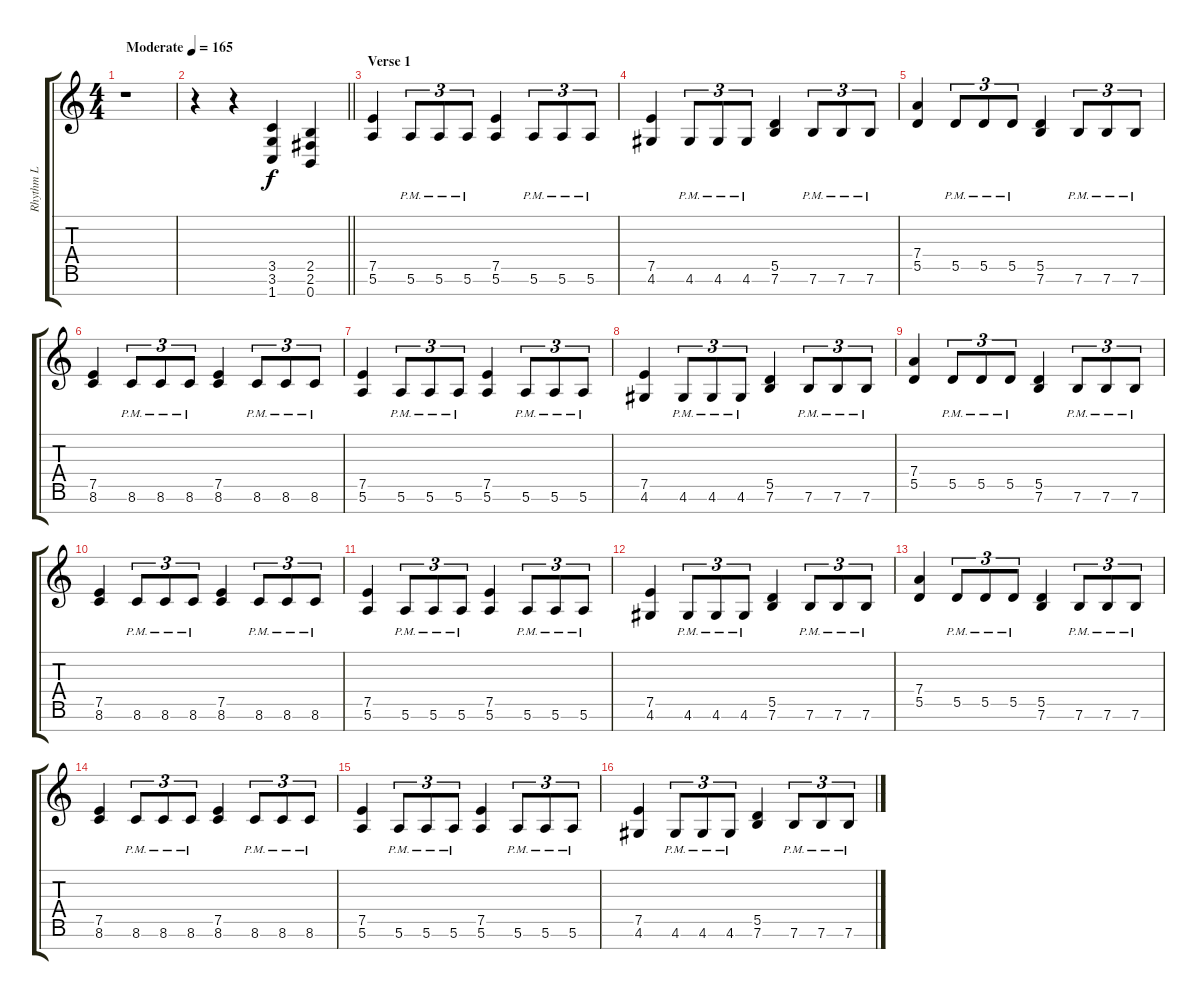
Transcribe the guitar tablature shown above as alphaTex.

\track ("Rhythm L" "Rhythm L") {instrument distortionguitar}
\staff {score tabs}
\tuning (E4 B3 G3 D3 A2 E2 B1) {hide}
\ts (4 4)
\tempo (165 "Moderate")
\clef g2
\ks c
r.1{dy f instrument distortionguitar} |
\barLineRight lightlight
r.4 r.4 (3.5 3.6 1.7).4 (2.5 2.6 0.7).4 |
\section ("" "Verse 1")
(7.5 5.6).4 5.6{pm}.8{tu (3 2)} 5.6{pm}.8{tu (3 2)} 5.6{pm}.8{tu (3 2)} (7.5 5.6).4 5.6{pm}.8{tu (3 2)} 5.6{pm}.8{tu (3 2)} 5.6{pm}.8{tu (3 2)} |
(7.5 4.6).4 4.6{pm}.8{tu (3 2)} 4.6{pm}.8{tu (3 2)} 4.6{pm}.8{tu (3 2)} (5.5 7.6).4 7.6{pm}.8{tu (3 2)} 7.6{pm}.8{tu (3 2)} 7.6{pm}.8{tu (3 2)} |
(7.4 5.5).4 5.5{pm}.8{tu (3 2)} 5.5{pm}.8{tu (3 2)} 5.5{pm}.8{tu (3 2)} (5.5 7.6).4 7.6{pm}.8{tu (3 2)} 7.6{pm}.8{tu (3 2)} 7.6{pm}.8{tu (3 2)} |
(7.5 8.6).4 8.6{pm}.8{tu (3 2)} 8.6{pm}.8{tu (3 2)} 8.6{pm}.8{tu (3 2)} (7.5 8.6).4 8.6{pm}.8{tu (3 2)} 8.6{pm}.8{tu (3 2)} 8.6{pm}.8{tu (3 2)} |
(7.5 5.6).4 5.6{pm}.8{tu (3 2)} 5.6{pm}.8{tu (3 2)} 5.6{pm}.8{tu (3 2)} (7.5 5.6).4 5.6{pm}.8{tu (3 2)} 5.6{pm}.8{tu (3 2)} 5.6{pm}.8{tu (3 2)} |
(7.5 4.6).4 4.6{pm}.8{tu (3 2)} 4.6{pm}.8{tu (3 2)} 4.6{pm}.8{tu (3 2)} (5.5 7.6).4 7.6{pm}.8{tu (3 2)} 7.6{pm}.8{tu (3 2)} 7.6{pm}.8{tu (3 2)} |
(7.4 5.5).4 5.5{pm}.8{tu (3 2)} 5.5{pm}.8{tu (3 2)} 5.5{pm}.8{tu (3 2)} (5.5 7.6).4 7.6{pm}.8{tu (3 2)} 7.6{pm}.8{tu (3 2)} 7.6{pm}.8{tu (3 2)} |
(7.5 8.6).4 8.6{pm}.8{tu (3 2)} 8.6{pm}.8{tu (3 2)} 8.6{pm}.8{tu (3 2)} (7.5 8.6).4 8.6{pm}.8{tu (3 2)} 8.6{pm}.8{tu (3 2)} 8.6{pm}.8{tu (3 2)} |
(7.5 5.6).4 5.6{pm}.8{tu (3 2)} 5.6{pm}.8{tu (3 2)} 5.6{pm}.8{tu (3 2)} (7.5 5.6).4 5.6{pm}.8{tu (3 2)} 5.6{pm}.8{tu (3 2)} 5.6{pm}.8{tu (3 2)} |
(7.5 4.6).4 4.6{pm}.8{tu (3 2)} 4.6{pm}.8{tu (3 2)} 4.6{pm}.8{tu (3 2)} (5.5 7.6).4 7.6{pm}.8{tu (3 2)} 7.6{pm}.8{tu (3 2)} 7.6{pm}.8{tu (3 2)} |
(7.4 5.5).4 5.5{pm}.8{tu (3 2)} 5.5{pm}.8{tu (3 2)} 5.5{pm}.8{tu (3 2)} (5.5 7.6).4 7.6{pm}.8{tu (3 2)} 7.6{pm}.8{tu (3 2)} 7.6{pm}.8{tu (3 2)} |
(7.5 8.6).4 8.6{pm}.8{tu (3 2)} 8.6{pm}.8{tu (3 2)} 8.6{pm}.8{tu (3 2)} (7.5 8.6).4 8.6{pm}.8{tu (3 2)} 8.6{pm}.8{tu (3 2)} 8.6{pm}.8{tu (3 2)} |
(7.5 5.6).4 5.6{pm}.8{tu (3 2)} 5.6{pm}.8{tu (3 2)} 5.6{pm}.8{tu (3 2)} (7.5 5.6).4 5.6{pm}.8{tu (3 2)} 5.6{pm}.8{tu (3 2)} 5.6{pm}.8{tu (3 2)} |
(7.5 4.6).4 4.6{pm}.8{tu (3 2)} 4.6{pm}.8{tu (3 2)} 4.6{pm}.8{tu (3 2)} (5.5 7.6).4 7.6{pm}.8{tu (3 2)} 7.6{pm}.8{tu (3 2)} 7.6{pm}.8{tu (3 2)}
